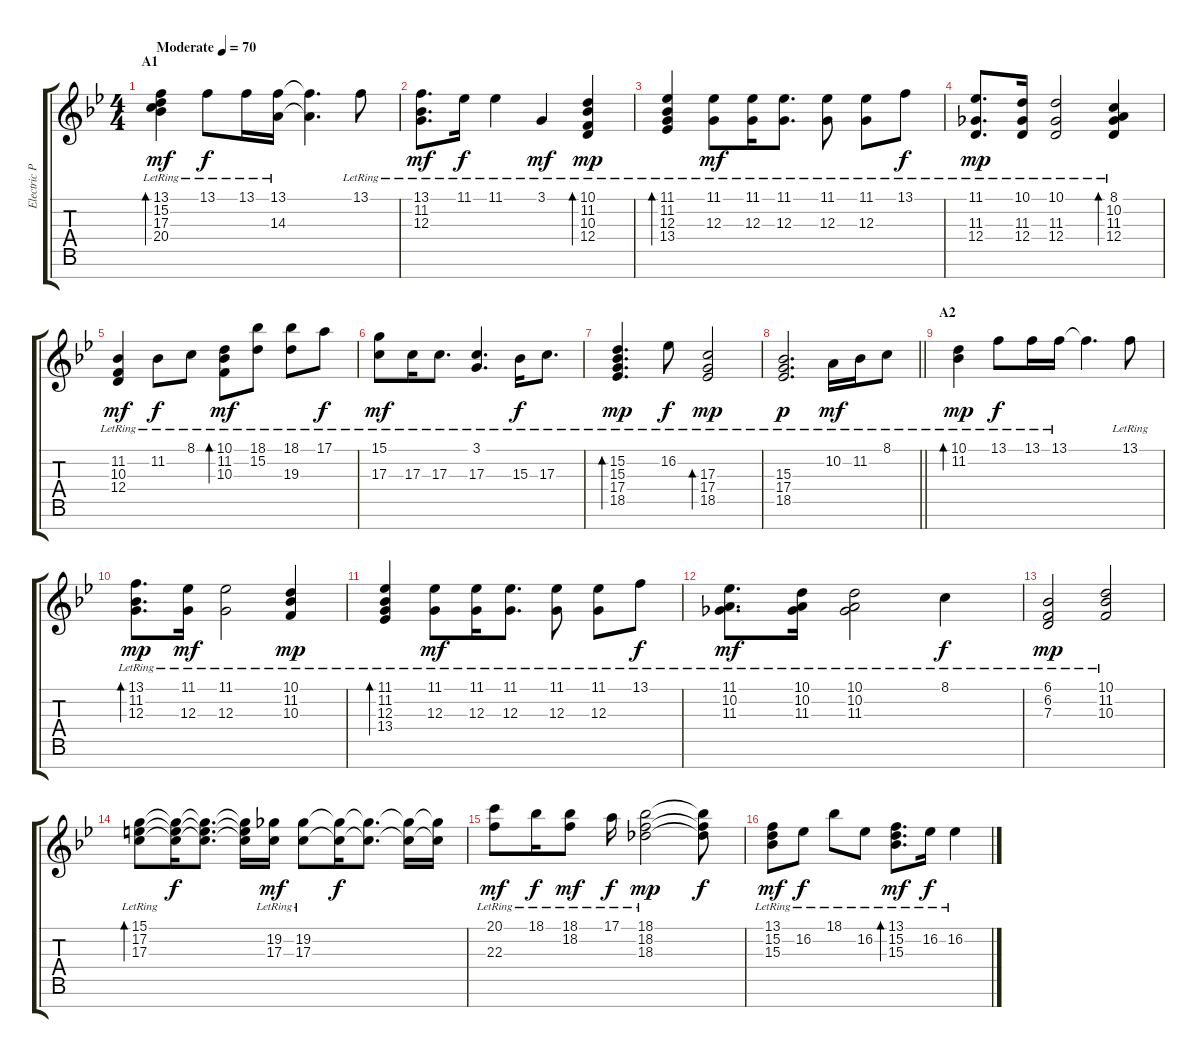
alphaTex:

\track ("Electric Piano" "Electric P") {instrument celesta}
\staff {score tabs}
\tuning (E4 B3 G3 D3 A2 E2 B1) {hide}
\ts (4 4)
\section ("" "A1")
\tempo (70 "Moderate")
\clef g2
\ks bb
(13.1{lr} 15.2{lr} 17.3{lr} 20.4{lr}).4{bd 240 dy mf instrument celesta} 13.1{lr}.8{dy f} 13.1{lr}.16 (13.1{lr} 14.3{lr}).16 (13.1{t} 14.3{t}).4{d} 13.1{lr}.8 |
(13.1{lr} 11.2{lr} 12.3{lr}).8{d dy mf} 11.1{lr}.16{dy f} 11.1{lr}.4 3.1{lr}.4{dy mf} (10.1{lr} 11.2{lr} 10.3{lr} 12.4{lr}).4{bd 120 dy mp} |
(11.1{lr} 11.2{lr} 12.3{lr} 13.4{lr}).4{bd 120} (11.1{lr} 12.3{lr}).8{dy mf} (11.1{lr} 12.3{lr}).16 (11.1{lr} 12.3{lr}).8{d} (11.1{lr} 12.3{lr}).8 (11.1{lr} 12.3{lr}).8 13.1{lr}.8{dy f} |
(11.1{lr} 11.3{lr} 12.4{lr}).8{d dy mp} (10.1{lr} 11.3{lr} 12.4{lr}).16 (10.1{lr} 11.3{lr} 12.4{lr}).2 (8.1{lr} 10.2{lr} 11.3{lr} 12.4{lr}).4{bd 120} |
(11.2{lr} 10.3{lr} 12.4{lr}).4{dy mf} 11.2{lr}.8{dy f} 8.1{lr}.8 (10.1{lr} 11.2{lr} 10.3{lr}).8{bd 240 dy mf} (18.1{lr} 15.2{lr}).8 (18.1{lr} 19.3{lr}).8 17.1{lr}.8{dy f} |
(15.1{lr} 17.3{lr}).8{dy mf} 17.3{lr}.16 17.3{lr}.8{d} (3.1 17.3{lr}).4{d} 15.3{lr}.16{dy f} 17.3{lr}.8{d} |
(15.2{lr} 15.3{lr} 17.4{lr} 18.5{lr}).4{d bd 240 dy mp} 16.2{lr}.8{dy f} (17.3{lr} 17.4{lr} 18.5{lr}).2{bd 120 dy mp} |
\barLineRight lightlight
(15.3{lr} 17.4{lr} 18.5{lr}).2{d dy p} 10.2{lr}.16{dy mf} 11.2{lr}.16 8.1{lr}.8 |
\section ("" "A2")
(10.1{lr} 11.2{lr}).4{bd 120 dy mp} 13.1{lr}.8{dy f} 13.1{lr}.16 13.1{lr}.16 13.1{t}.4{d} 13.1{lr}.8 |
(13.1{lr} 11.2{lr} 12.3{lr}).8{d bd 120 dy mp} (11.1{lr} 12.3{lr}).16{dy mf} (11.1{lr} 12.3{lr}).2 (10.1{lr} 11.2{lr} 10.3{lr}).4{dy mp} |
(11.1{lr} 11.2{lr} 12.3{lr} 13.4{lr}).4{bd 120} (11.1{lr} 12.3{lr}).8{dy mf} (11.1{lr} 12.3{lr}).16 (11.1{lr} 12.3{lr}).8{d} (11.1{lr} 12.3{lr}).8 (11.1{lr} 12.3{lr}).8 13.1{lr}.8{dy f} |
(11.1{lr} 10.2{lr} 11.3{lr}).8{d dy mf} (10.1{lr} 10.2{lr} 11.3{lr}).16 (10.1{lr} 10.2{lr} 11.3{lr}).2 8.1{lr}.4{dy f} |
(6.1{lr} 6.2{lr} 7.3{lr}).2{dy mp} (10.1{lr} 11.2{lr} 10.3{lr}).2 |
(15.1{lr} 17.2{lr} 17.3{lr}).8{bd 120} (15.1{t} 17.2{t} 17.3{t}).16{dy f} (15.1{t} 17.2{t} 17.3{t}).8{d} (15.1{t} 17.2{t} 17.3{t}).16 (19.2{lr} 17.3{lr}).16{dy mf} (19.2{lr} 17.3{lr}).8 (19.2{t} 17.3{t}).16{dy f} (19.2{t} 17.3{t}).8{d} (19.2{t} 17.3{t}).16 (19.2{t} 17.3{t}).16 |
(20.1{lr} 22.3{lr}).8{dy mf} 18.1{lr}.16{dy f} (18.1{lr} 18.2{lr}).8{dy mf} 17.1{lr}.16{dy f} (18.1{lr} 18.2{lr} 18.3{lr}).2{dy mp} (18.1{t} 18.2{t} 18.3{t}).8{dy f} |
(13.1{lr} 15.2{lr} 15.3{lr}).8{dy mf} 16.2{lr}.8{dy f} 18.1{lr}.8 16.2{lr}.8 (13.1{lr} 15.2{lr} 15.3{lr}).8{d bd 60 dy mf} 16.2{lr}.16{dy f} 16.2{lr}.4
